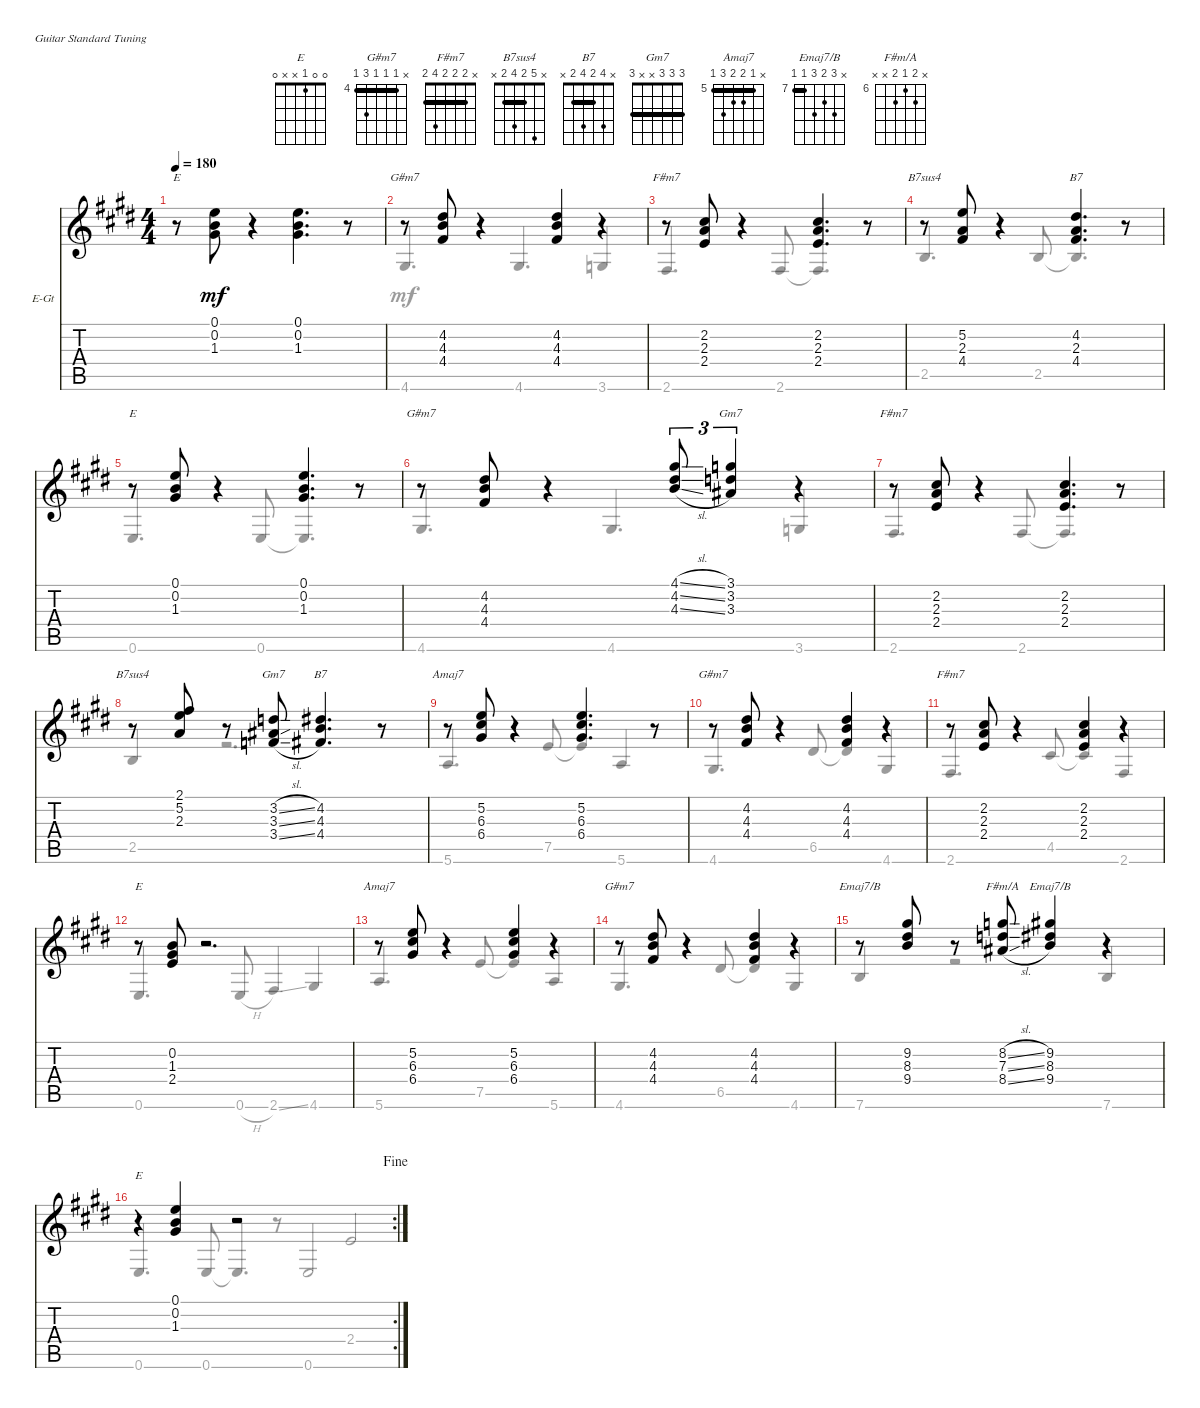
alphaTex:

\defaultSystemsLayout 4
\bracketExtendMode nobrackets
\firstSystemTrackNameOrientation horizontal
\otherSystemsTrackNameOrientation horizontal
\track ("Jazz Guitar" "E-Gt") {instrument electricguitarjazz}
\staff {score tabs}
\tuning (E4 B3 G3 D3 A2 E2)
\chord ("E" 0 0 1 x x 0) {showfingering false}
\chord ("G#m7" x 4 4 4 6 4) {firstfret 4 showfingering false barre (4 4 4)}
\chord ("F#m7" x 2 2 2 4 2) {showfingering false barre (2 2 2)}
\chord ("B7sus4" x 5 2 4 2 x) {showfingering false barre 2}
\chord ("B7" x 4 2 4 2 x) {showfingering false barre 2}
\chord ("Gm7" 3 3 3 x x 3) {showfingering false barre (3 3 3)}
\chord ("Amaj7" x 5 6 6 7 5) {firstfret 5 showfingering false barre 5}
\chord ("Emaj7/B" x 9 8 9 7 7) {firstfret 7 showfingering false barre 7}
\chord ("F#m/A" x 7 6 7 x x) {firstfret 6 showfingering false}
\voice
\ts (4 4)
\tempo 180
\clef g2
\scale
1.2169
\ks e
r.8{ch "E" dy mf instrument electricguitarjazz} (0.1 0.2 1.3).8 r.4 (0.1 0.2 1.3).4{d} r.8 |
\scale
0.891551 r.8{ch "G#m7"} (4.2 4.3 4.4).8 r.4 (4.4 4.3 4.2).4 r.4 |
\scale
0.891551 r.8{ch "F#m7"} (2.2 2.3 2.4).8 r.4 (2.2 2.3 2.4).4{d} r.8 |
r.8{ch "B7sus4"} (5.2 2.3 4.4).8 r.4 (4.2 2.3 4.4).4{d ch "B7"} r.8 |
r.8{ch "E"} (0.1 0.2 1.3).8 r.4 (1.3 0.2 0.1).4{d} r.8 |
r.8{ch "G#m7"} (4.2 4.3 4.4).8 r.4 (4.1{sl} 4.2{sl} 4.3{sl}).8{tu (3 2)} (3.1 3.2 3.3).4{tu (3 2) ch "Gm7"} r.4 |
r.8{ch "F#m7"} (2.2 2.3 2.4).8 r.4 (2.2 2.3 2.4).4{d} r.8 |
r.8{ch "B7sus4"} (2.1 5.2 2.3).8 r.8 (3.2{sl} 3.3{sl} 3.4{sl}).8{ch "Gm7"} (4.2 4.3 4.4).4{d ch "B7"} r.8 |
r.8{ch "Amaj7"} (5.2 6.3 6.4).8 r.4 (5.2 6.3 6.4).4{d} r.8 |
r.8{ch "G#m7"} (4.2 4.3 4.4).8 r.4 (4.2 4.3 4.4).4 r.4 |
r.8{ch "F#m7"} (2.2 2.3 2.4).8 r.4 (2.2 2.3 2.4).4 r.4 |
r.8{ch "E"} (2.4 1.3 0.2).8 r.2{d} |
r.8{ch "Amaj7"} (5.2 6.3 6.4).8 r.4 (5.2 6.3 6.4).4 r.4 |
r.8{ch "G#m7"} (4.2 4.3 4.4).8 r.4 (4.2 4.3 4.4).4 r.4 |
\scale
0.549334 r.8{ch "Emaj7/B"} (9.2 8.3 9.4).8 r.8 (8.2{sl} 7.3{sl} 8.4{sl}).8{ch "F#m/A"} (9.2 8.3 9.4).4{ch "Emaj7/B"} r.4 |
\rc 2
\jump fine
\scale
0.157364 r.4{ch "E"} (0.1 0.2 1.3).4 r.2
\voice
\clef g2
\ottava regular
\simile none
\scale
1.2169
\ks e
|
\scale
0.891551 |
\scale
0.891551 |
|
|
|
|
|
|
|
|
|
|
|
\scale
0.549334 |
\scale
0.157364
\voice
\clef g2
\ottava regular
\simile none
\scale
1.2169
\ks e
0.6.4{d dy mf beam invert} 0.6.8{beam invert} 0.6{t}.4{d beam invert} r.8{beam invert} |
\scale
0.891551 4.6.4{d beam invert} 4.6.4{d beam invert} 3.6.4{beam invert} |
\scale
0.891551 2.6.4{d beam invert} 2.6.8{beam invert} 2.6{t}.4{d beam invert} r.8{beam invert} |
2.5.4{d beam invert} 2.5.8{beam invert} 2.5{t}.4{d beam invert} r.8{beam invert} |
0.6.4{d beam invert} 0.6.8{beam invert} 0.6{t}.4{d beam invert} r.8{beam invert} |
4.6.4{d beam invert} 4.6.4{d beam invert} 3.6.4{beam invert} |
2.6.4{d beam invert} 2.6.8{beam invert} 2.6{t}.4{d beam invert} r.8{beam invert} |
2.5.4{beam invert} r.2{d beam invert} |
5.6.4{d beam invert} 7.5.8{beam invert} 7.5{t}.4{beam invert} 5.6.4{beam invert} |
4.6.4{d beam invert} 6.5.8{beam invert} 6.5{t}.4{beam invert} 4.6.4{beam invert} |
2.6.4{d beam invert} 4.5.8{beam invert} 4.5{t}.4{beam invert} 2.6.4{beam invert} |
0.6.4{d beam invert} 0.6{h}.8{beam invert} 2.6{ss}.4{beam invert} 4.6.4{beam invert} |
5.6.4{d beam invert} 7.5.8{beam invert} 7.5{t}.4{beam invert} 5.6.4{beam invert} |
4.6.4{d beam invert} 6.5.8{beam invert} 6.5{t}.4{beam invert} 4.6.4{beam invert} |
\scale
0.549334 7.6.4{beam invert} r.2{beam invert} 7.6.4{beam invert} |
\scale
0.157364 0.6.2{beam invert} 2.4.2{beam invert}
